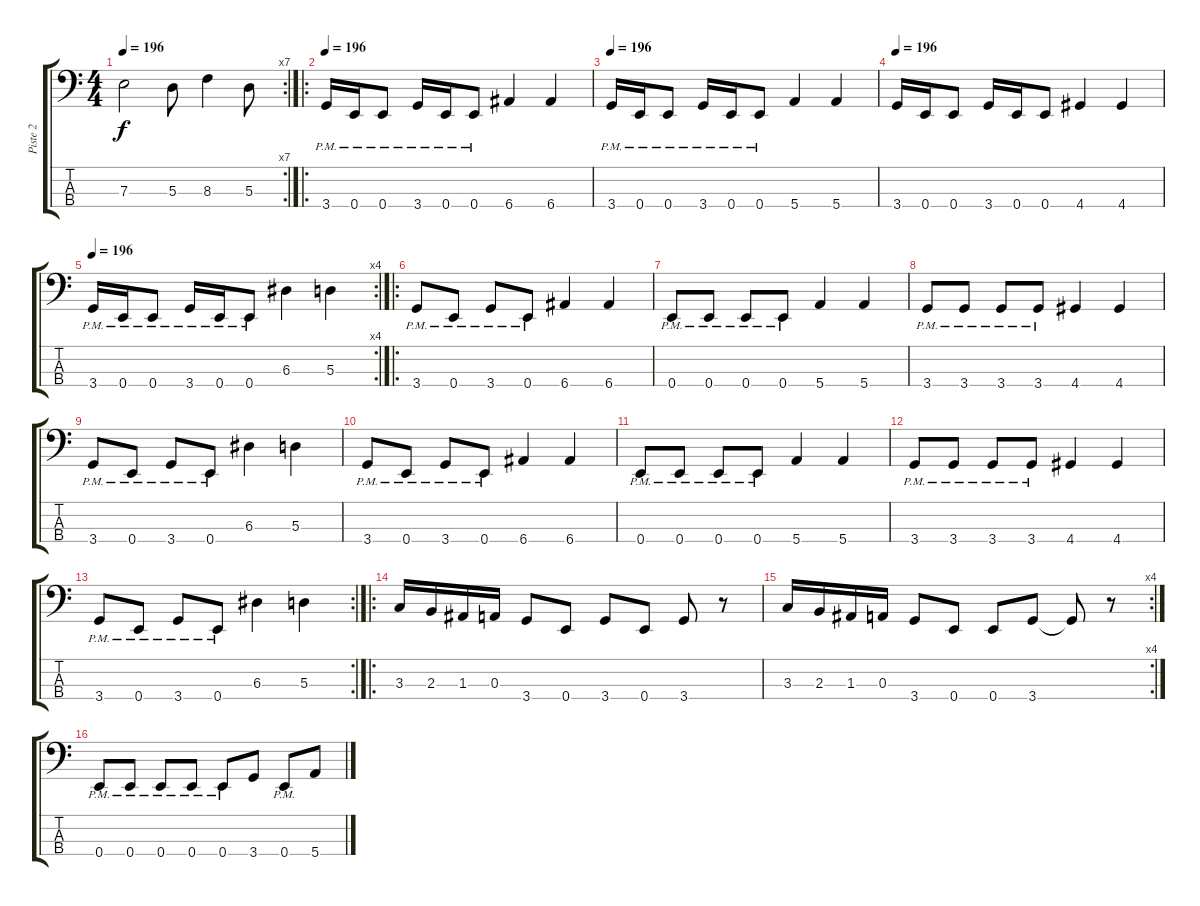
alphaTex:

\track ("Piste 2" "Piste 2") {instrument slapbass2}
\staff {score tabs}
\tuning (G2 D2 A1 E1) {hide}
\rc 7
\ts (4 4)
\tempo 196
\clef f4
\ks c
7.3{t}.2{dy f} 5.3.8 8.3.4 5.3.8 |
\ro
\tempo 196
3.4{pm}.16 0.4{pm}.16 0.4{pm}.8 3.4{pm}.16 0.4{pm}.16 0.4{pm}.8 6.4.4 6.4.4 |
\tempo 196
3.4{pm}.16 0.4{pm}.16 0.4{pm}.8 3.4{pm}.16 0.4{pm}.16 0.4{pm}.8 5.4.4 5.4.4 |
\tempo 196
3.4.16 0.4.16 0.4.8 3.4.16 0.4.16 0.4.8 4.4.4 4.4.4 |
\rc 4
\tempo 196
3.4{pm}.16 0.4{pm}.16 0.4{pm}.8 3.4{pm}.16 0.4{pm}.16 0.4{pm}.8 6.3.4 5.3.4 |
\ro
3.4{pm}.8 0.4{pm}.8 3.4{pm}.8 0.4{pm}.8 6.4.4 6.4.4 |
0.4{pm}.8 0.4{pm}.8 0.4{pm}.8 0.4{pm}.8 5.4.4 5.4.4 |
3.4{pm}.8 3.4{pm}.8 3.4{pm}.8 3.4{pm}.8 4.4.4 4.4.4 |
3.4{pm}.8 0.4{pm}.8 3.4{pm}.8 0.4{pm}.8 6.3.4 5.3.4 |
3.4{pm}.8 0.4{pm}.8 3.4{pm}.8 0.4{pm}.8 6.4.4 6.4.4 |
0.4{pm}.8 0.4{pm}.8 0.4{pm}.8 0.4{pm}.8 5.4.4 5.4.4 |
3.4{pm}.8 3.4{pm}.8 3.4{pm}.8 3.4{pm}.8 4.4.4 4.4.4 |
\rc 2
3.4{pm}.8 0.4{pm}.8 3.4{pm}.8 0.4{pm}.8 6.3.4 5.3.4 |
\ro
3.3.16 2.3.16 1.3.16 0.3.16 3.4.8 0.4.8 3.4.8 0.4.8 3.4.8 r.8 |
\rc 4
3.3.16 2.3.16 1.3.16 0.3.16 3.4.8 0.4.8 0.4.8 3.4.8 3.4{t}.8 r.8 |
0.4{pm}.8 0.4{pm}.8 0.4{pm}.8 0.4{pm}.8 0.4{pm}.8 3.4.8 0.4{pm}.8 5.4.8
